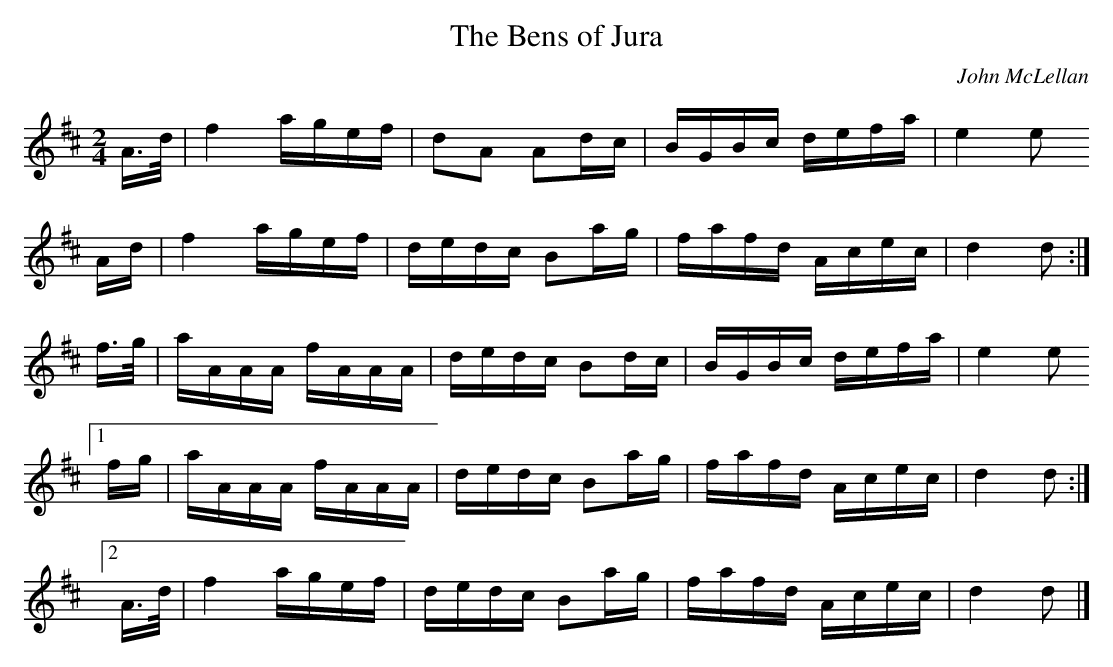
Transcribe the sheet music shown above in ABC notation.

X:1
T:The Bens of Jura
C:John McLellan
M:2/4
L:1/16
K:D
   A>d|f4   agef|d2A2 A2dc|BGBc defa|e4 e2
   Ad |f4   agef|dedc B2ag|fafd Acec|d4 d2:|
   f>g|aAAA fAAA|dedc B2dc|BGBc defa|e4 e2
[1 fg |aAAA fAAA|dedc B2ag|fafd Acec|d4 d2:|
[2 A>d|f4   agef|dedc B2ag|fafd Acec|d4 d2|]
